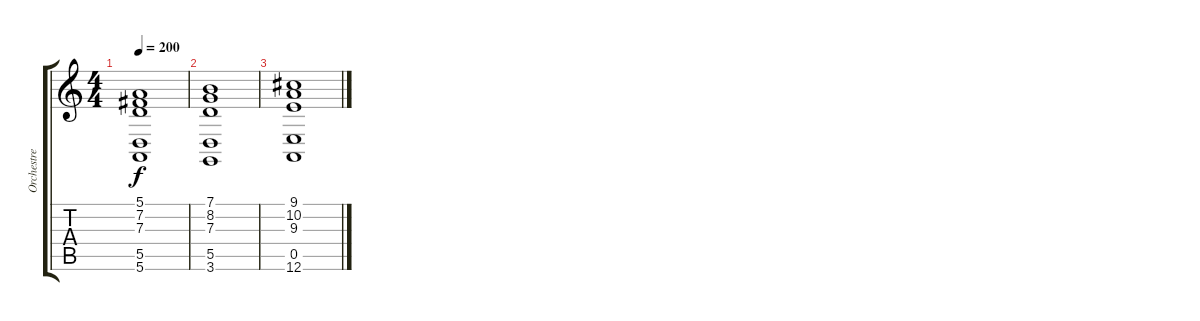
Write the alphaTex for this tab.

\track ("Orchestre" "Orchestre") {instrument stringensemble1}
\staff {score tabs}
\tuning (E4 B3 G3 D3 A2 E2) {hide}
\ts (4 4)
\tempo 200
\clef g2
\ks c
(5.1 7.2 7.3 5.5 5.6).1{dy f} |
(7.1 8.2 7.3 5.5 3.6).1 |
(9.1 10.2 9.3 0.5 12.6).1
